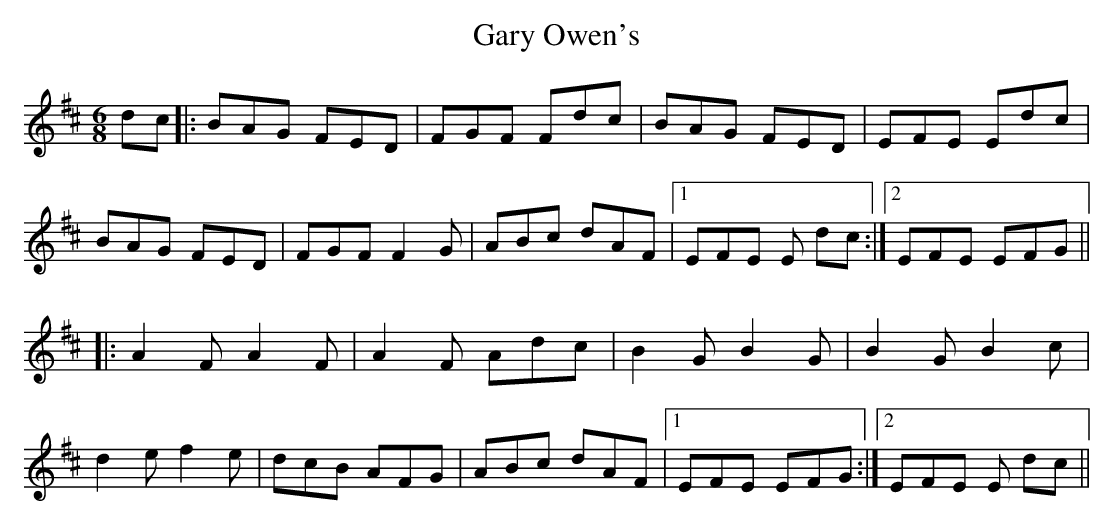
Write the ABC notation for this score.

X:1
T: Gary Owen's
M: 6/8
L: 1/8
K: Dmaj
dc |:BAG FED |FGF Fdc |BAG FED |EFE Edc |
BAG FED |FGF F2 G |ABc dAF |1EFE E dc :|2EFE EFG ||
|:A2 F A2 F |A2 F Adc |B2 G B2 G |B2 G B2 c |
d2 e f2 e |dcB AFG |ABc dAF |1 EFE EFG :|2 EFE E dc ||
